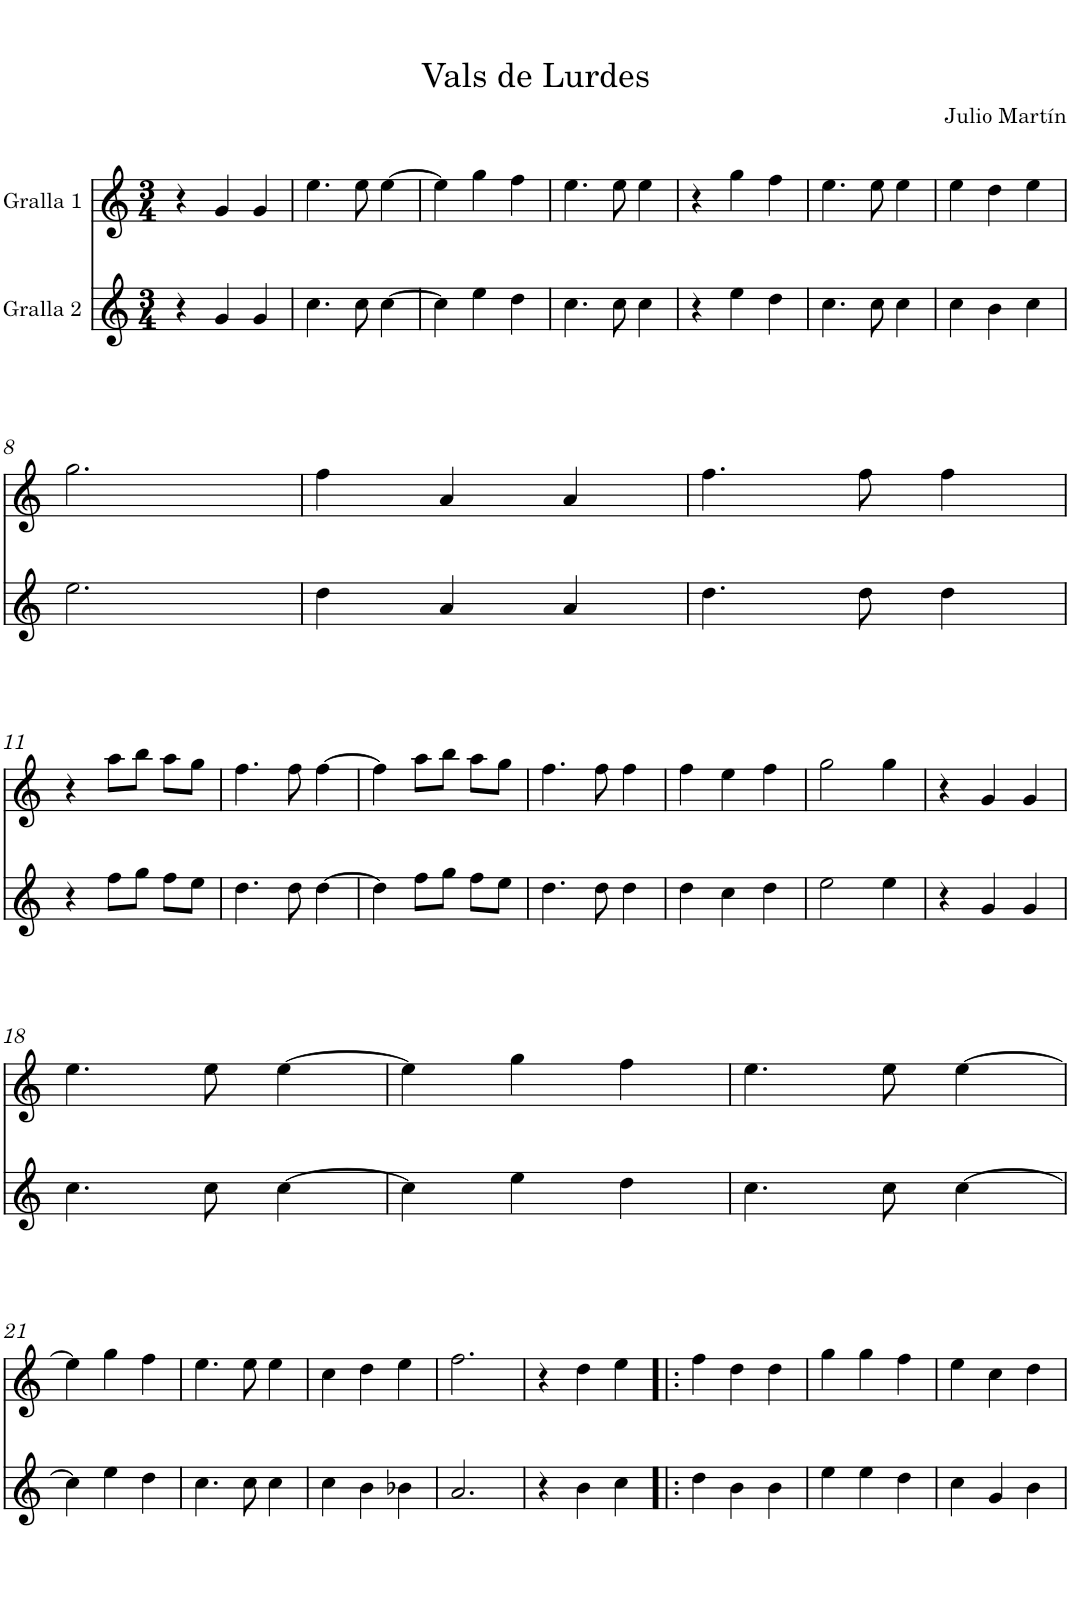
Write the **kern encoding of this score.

**kern	**kern
*part2	*part1
*staff2	*staff1
*I"Gralla 2	*I"Gralla 1
*clefG2	*clefG2
*k[]	*k[]
*M3/4	*M3/4
=1	=1
4r	4r
4g/	4g/
4g/	4g/
=2	=2
4.cc\	4.ee\
8cc\	8ee\
[4cc\	[4ee\
=3	=3
4cc\]	4ee\]
4ee\	4gg\
4dd\	4ff\
=4	=4
4.cc\	4.ee\
8cc\	8ee\
4cc\	4ee\
=5	=5
4r	4r
4ee\	4gg\
4dd\	4ff\
=6	=6
4.cc\	4.ee\
8cc\	8ee\
4cc\	4ee\
=7	=7
4cc\	4ee\
4b\	4dd\
4cc\	4ee\
!!LO:LB:g=z
=8	=8
2.ee\	2.gg\
=9	=9
4dd\	4ff\
4a/	4a/
4a/	4a/
=10	=10
4.dd\	4.ff\
8dd\	8ff\
4dd\	4ff\
!!LO:LB:g=z
=11	=11
4r	4r
8ff\L	8aa\L
8gg\J	8bb\J
8ff\L	8aa\L
8ee\J	8gg\J
=12	=12
4.dd\	4.ff\
8dd\	8ff\
[4dd\	[4ff\
=13	=13
4dd\]	4ff\]
8ff\L	8aa\L
8gg\J	8bb\J
8ff\L	8aa\L
8ee\J	8gg\J
=14	=14
4.dd\	4.ff\
8dd\	8ff\
4dd\	4ff\
=15	=15
4dd\	4ff\
4cc\	4ee\
4dd\	4ff\
=16	=16
2ee\	2gg\
4ee\	4gg\
=17	=17
4r	4r
4g/	4g/
4g/	4g/
!!LO:LB:g=z
=18	=18
4.cc\	4.ee\
8cc\	8ee\
[4cc\	[4ee\
=19	=19
4cc\]	4ee\]
4ee\	4gg\
4dd\	4ff\
=20	=20
4.cc\	4.ee\
8cc\	8ee\
[4cc\	[4ee\
!!LO:LB:g=z
=21	=21
4cc\]	4ee\]
4ee\	4gg\
4dd\	4ff\
=22	=22
4.cc\	4.ee\
8cc\	8ee\
4cc\	4ee\
=23	=23
4cc\	4cc\
4b\	4dd\
4b-X\	4ee\
=24	=24
2.a/	2.ff\
=25	=25
4r	4r
4b\	4dd\
4cc\	4ee\
=26!|:	=26!|:
4dd\	4ff\
4b\	4dd\
4b\	4dd\
=27	=27
4ee\	4gg\
4ee\	4gg\
4dd\	4ff\
=28	=28
4cc\	4ee\
4g/	4cc\
4b\	4dd\
=	=
*-	*-
